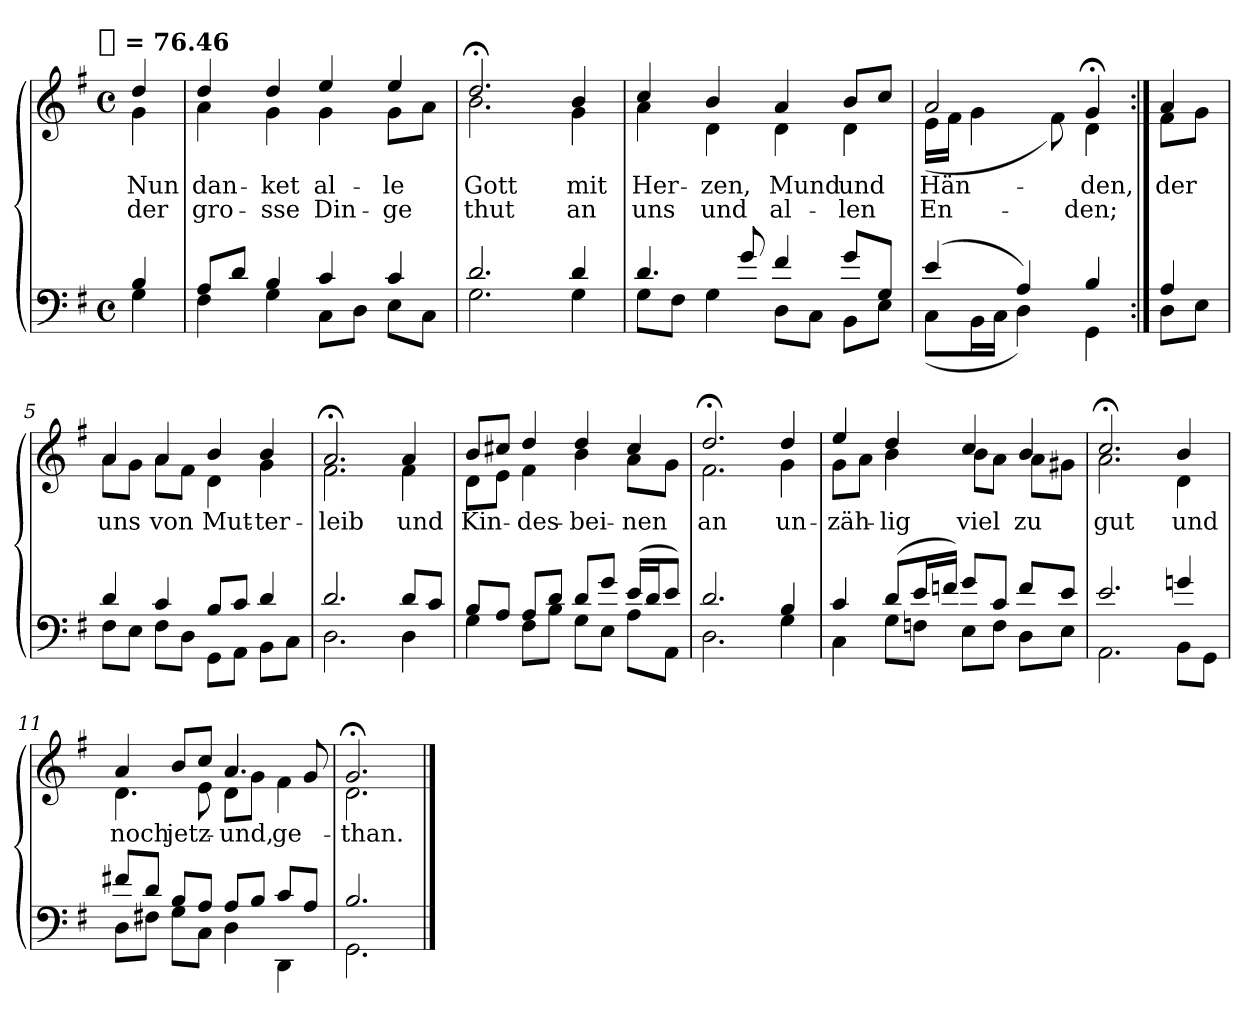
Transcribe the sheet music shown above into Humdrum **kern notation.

**kern	**kern	**text	**text
*part1	*part1	*part1	*part1
*staff2	*staff1	*staff1	*staff1
*clefF4	*clefG2	*	*
*k[f#]	*k[f#]	*	*
!!LO:TX:omd:t=[quarter] = 76.46
*M4/4	*M4/4	*	*
*met(c)	*met(c)	*	*
*MM76	*MM76	*	*
=	=	=	=
*^	*^	*	*
4B	4G	4dd	4g	Nun	der
=1	=1	=1	=1	=1	=1
8AL	4F#	4dd	4a	dan-	gro-
8dJ	.	.	.	.	.
4B	4G	4dd	4g	-ket	-sse
4c	8CL	4ee	4g	al-	Din-
.	8DJ	.	.	.	.
4c	8EL	4ee	8gL	-le	-ge
.	8CJ	.	8aJ	.	.
=2	=2	=2	=2	=2	=2
2.d	2.G	2.dd;<	2.b	Gott	thut
4d	4G	4b	4g	mit	an
=3	=3	=3	=3	=3	=3
4.d	8GL	4cc	4a	Her-	uns
.	8F#J	.	.	.	.
.	4G	4b	4d	-zen,	und
8g	.	.	.	.	.
4f#	8DL	4a	4d	Mund	al-
.	8CJ	.	.	.	.
8gL	8BBL	8bL	4d	und	-len
8GJ	8EJ	8ccJ	.	.	.
=4	=4	=4	=4	=4	=4
(4e	(8CL	2a	(16eLL	Hän-	En-
.	.	.	16f#JJ	.	.
.	16BBL	.	4g	.	.
.	16CJJ	.	.	.	.
4A)	4D)	.	.	.	.
.	.	.	8f#)	.	.
4B	4GG	4g;<	4d	den,	-den;
!!LO:LB:g=z	!!
=:|!	=:|!	=:|!	=:|!	=:|!	=:|!
4A	8DL	4a	8f#L	der	.
.	8EJ	.	8gJ	.	.
=5	=5	=5	=5	=5	=5
4d	8F#L	4a	8aL	uns	.
.	8EJ	.	8gJ	.	.
4c	8F#L	4a	8aL	von	.
.	8DJ	.	8f#J	.	.
8BL	8GGL	4b	4d	Mut-	.
8cJ	8AAJ	.	.	.	.
4d	8BBL	4b	4g	-ter-	.
.	8CJ	.	.	.	.
=6	=6	=6	=6	=6	=6
2.d	2.D	2.a;<	2.f#	-leib	.
8dL	4D	4a	4f#	und	.
8cJ	.	.	.	.	.
=7	=7	=7	=7	=7	=7
8BL	4G	8bL	8dL	Kin-	.
8AJ	.	8cc#XJ	8eJ	.	.
8AL	8F#L	4dd	4f#	-des-	.
8dJ	8BJ	.	.	.	.
8dL	8GL	4dd	4b	-bei-	.
8gJ	8EJ	.	.	.	.
(16eLL	8AL	4cc#	8aL	-nen	.
16dJ	.	.	.	.	.
8eJ)	8AAJ	.	8gJ	.	.
=8	=8	=8	=8	=8	=8
2.d	2.D	2.dd;<	2.f#	an	.
4B	4G	4dd	4g	un-	.
!!LO:LB:g=z	!!
=9	=9	=9	=9	=9	=9
4c	4C	4ee	8gL	-zäh-	.
.	.	.	8aJ	.	.
(8dL	8GL	4dd	4b	-lig	.
16eL	8FnJ	.	.	.	.
16fnJJ)	.	.	.	.	.
8gL	8EL	4cc	8bL	viel	.
8cJ	8FJ	.	8aJ	.	.
8fL	8DL	4b	8aL	zu	.
8eJ	8EJ	.	8g#XJ	.	.
=10	=10	=10	=10	=10	=10
2.e	2.AA	2.cc;<	2.a	gut	.
4gn	8BBL	4b	4d	und	.
.	8GGJ	.	.	.	.
=11	=11	=11	=11	=11	=11
8f#XL	8DL	4a	4.d	noch	.
8dJ	8F#XJ	.	.	.	.
8BL	8GL	8bL	.	jetz-	.
8AJ	8CJ	8ccJ	8e	.	.
8AL	4D	4.a	8dL	-und,	.
8BJ	.	.	8gJ	.	.
8cL	4DD	.	4f#	ge-	.
8AJ	.	8g	.	.	.
=12	=12	=12	=12	=12	=12
2.B	2.GG	2.g;<	2.d	-than.	.
*v	*v	*	*	*	*
*	*v	*v	*	*
==	==	==	==
*-	*-	*-	*-
